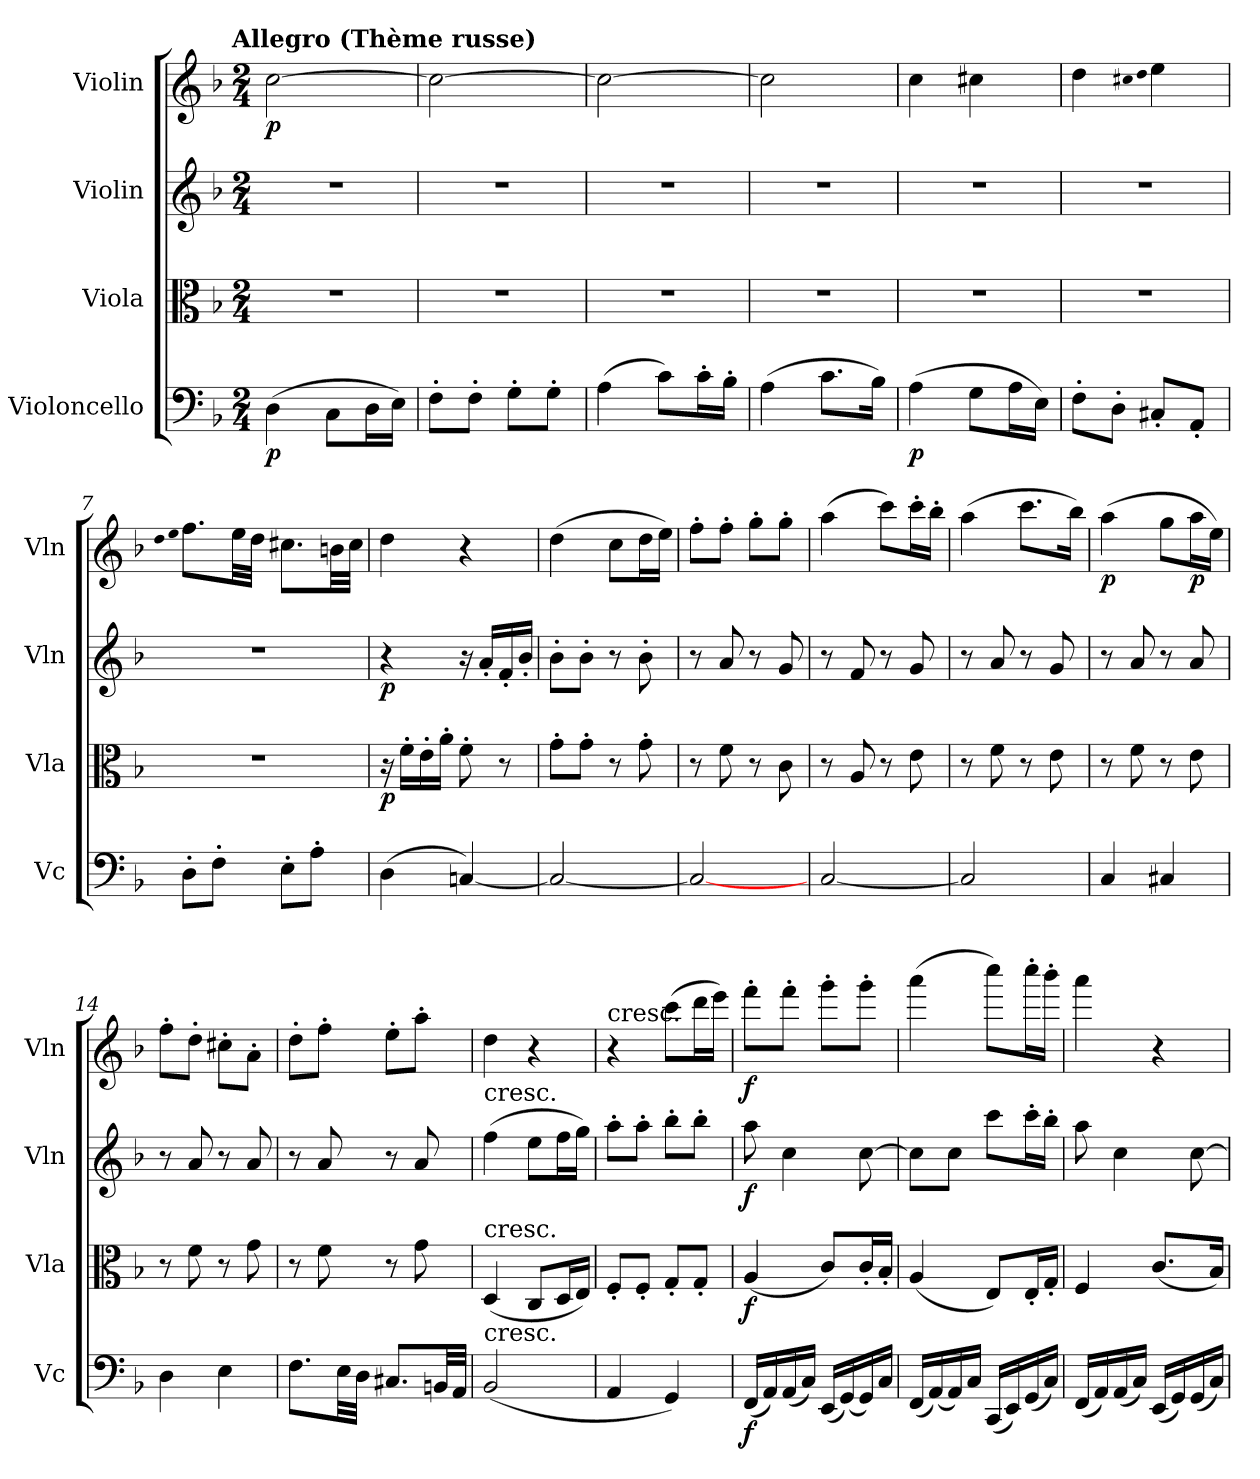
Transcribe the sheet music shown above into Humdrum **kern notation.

**kern	**dynam	**kern	**dynam	**kern	**dynam	**kern	**dynam
*part4	*part4	*part3	*part3	*part2	*part2	*part1	*part1
*staff4	*staff4	*staff3	*staff3	*staff2	*staff2	*staff1	*staff1
*I"Violoncello	*	*I"Viola	*	*I"Violin	*	*I"Violin	*
*I'Vc	*	*I'Vla	*	*I'Vln	*	*I'Vln	*
*clefF4	*	*clefC3	*	*clefG2	*	*clefG2	*
*k[b-]	*	*k[b-]	*	*k[b-]	*	*k[b-]	*
!!LO:TX:omd:t=Allegro (Thème russe)
*M2/4	*	*M2/4	*	*M2/4	*	*M2/4	*
*MM120	*	*MM120	*	*MM120	*	*MM120	*
=1	=1	=1	=1	=1	=1	=1	=1
(4D\	p	2r	.	2r	.	[2cc\	p
8C\L	.	.	.	.	.	.	.
16D\L	.	.	.	.	.	.	.
16E\JJ)	.	.	.	.	.	.	.
=2	=2	=2	=2	=2	=2	=2	=2
8F'\L	.	2r	.	2r	.	2cc\_	.
8F'\J	.	.	.	.	.	.	.
8G'\L	.	.	.	.	.	.	.
8G'\J	.	.	.	.	.	.	.
=3	=3	=3	=3	=3	=3	=3	=3
(4A\	.	2r	.	2r	.	2cc\_	.
8c\L)	.	.	.	.	.	.	.
16c'\L	.	.	.	.	.	.	.
16B-'\JJ	.	.	.	.	.	.	.
=4	=4	=4	=4	=4	=4	=4	=4
(4A\	.	2r	.	2r	.	2cc\]	.
8.c\L	.	.	.	.	.	.	.
16B-\Jk)	.	.	.	.	.	.	.
=5	=5	=5	=5	=5	=5	=5	=5
(4A\	p	2r	.	2r	.	4cc\	.
8G\L	.	.	.	.	.	4cc#X\	.
16A\L	.	.	.	.	.	.	.
16E\JJ)	.	.	.	.	.	.	.
=6	=6	=6	=6	=6	=6	=6	=6
8F'\L	.	2r	.	2r	.	4dd\	.
8D'\J	.	.	.	.	.	.	.
.	.	.	.	.	.	qcc#X	.
.	.	.	.	.	.	qdd	.
8C#X'/L	.	.	.	.	.	4ee\	.
8AA'/J	.	.	.	.	.	.	.
=7	=7	=7	=7	=7	=7	=7	=7
.	.	.	.	.	.	qdd	.
.	.	.	.	.	.	qee	.
8D'\L	.	2r	.	2r	.	8.ff\L	.
8F'\J	.	.	.	.	.	.	.
.	.	.	.	.	.	32ee\LL	.
.	.	.	.	.	.	32dd\JJJ	.
8E'\L	.	.	.	.	.	8.cc#X\L	.
8A'\J	.	.	.	.	.	.	.
.	.	.	.	.	.	32bn\LL	.
.	.	.	.	.	.	32cc#\JJJ	.
=8	=8	=8	=8	=8	=8	=8	=8
(4D\	.	16r	p	4r	p	4dd\	.
.	.	16f'\LL	.	.	.	.	.
.	.	16e'\	.	.	.	.	.
.	.	16a'\JJ	.	.	.	.	.
[4Cn/)	.	8f'\	.	16r	.	4r	.
.	.	.	.	16a'/LL	.	.	.
.	.	8r	.	16f'/	.	.	.
.	.	.	.	16b-'/JJ	.	.	.
=9	=9	=9	=9	=9	=9	=9	=9
2C/_	.	8g'\L	.	8b-'\L	.	(4dd\	.
.	.	8g'\J	.	8b-'\J	.	.	.
.	.	8r	.	8r	.	8cc\L	.
.	.	8g'\	.	8b-'\	.	16dd\L	.
.	.	.	.	.	.	16ee\JJ)	.
=10	=10	=10	=10	=10	=10	=10	=10
2C/_	.	8r	.	8r	.	8ff'\L	.
.	.	8f\	.	8a/	.	8ff'\J	.
.	.	8r	.	8r	.	8gg'\L	.
.	.	8c\	.	8g/	.	8gg'\J	.
=11	=11	=11	=11	=11	=11	=11	=11
[2C/	.	8r	.	8r	.	(4aa\	.
.	.	8A/	.	8f/	.	.	.
.	.	8r	.	8r	.	8ccc\L)	.
.	.	8e\	.	8g/	.	16ccc'\L	.
.	.	.	.	.	.	16bb-'\JJ	.
=12	=12	=12	=12	=12	=12	=12	=12
2C/]	.	8r	.	8r	.	(4aa\	.
.	.	8f\	.	8a/	.	.	.
.	.	8r	.	8r	.	8.ccc\L	.
.	.	8e\	.	8g/	.	.	.
.	.	.	.	.	.	16bb-\Jk)	.
=13	=13	=13	=13	=13	=13	=13	=13
4C/	.	8r	.	8r	.	(4aa\	p
.	.	8f\	.	8a/	.	.	.
4C#X/	.	8r	.	8r	.	8gg\L	.
.	.	8e\	.	8a/	.	16aa\L	p
.	.	.	.	.	.	16ee\JJ)	.
=14	=14	=14	=14	=14	=14	=14	=14
4D\	.	8r	.	8r	.	8ff'\L	.
.	.	8f\	.	8a/	.	8dd'\J	.
4E\	.	8r	.	8r	.	8cc#X'\L	.
.	.	8g\	.	8a/	.	8a'\J	.
=15	=15	=15	=15	=15	=15	=15	=15
8.F\L	.	8r	.	8r	.	8dd'\L	.
.	.	8f\	.	8a/	.	8ff'\J	.
32E\LL	.	.	.	.	.	.	.
32D\JJJ	.	.	.	.	.	.	.
8.C#X/L	.	8r	.	8r	.	8ee'\L	.
.	.	8g\	.	8a/	.	8aa'\J	.
32BBn/LL	.	.	.	.	.	.	.
32AA/JJJ	.	.	.	.	.	.	.
=16	=16	=16	=16	=16	=16	=16	=16
!	!	!	!	!LO:TX:t=cresc.	!	!	!
!	!	!LO:TX:t=cresc.	!	!	!	!	!
!LO:TX:t=cresc.	!	!	!	!	!	!	!
(2BB-/	.	(4D/	.	(4ff\	.	4dd\	.
.	.	8C/L	.	8ee\L	.	4r	.
.	.	16D/L	.	16ff\L	.	.	.
.	.	16E/JJ)	.	16gg\JJ)	.	.	.
=17	=17	=17	=17	=17	=17	=17	=17
!	!	!	!	!	!	!LO:TX:t=cresc.	!
4AA/	.	8F'/L	.	8aa'\L	.	4r	.
.	.	8F'/J	.	8aa'\J	.	.	.
4GG/)	.	8G'/L	.	8bb-'\L	.	(8ccc\L	.
.	.	8G'/J	.	8bb-'\J	.	16ddd\L	.
.	.	.	.	.	.	16eee\JJ)	.
=18	=18	=18	=18	=18	=18	=18	=18
(16FF/LL	f	(4A/	f	8aa\	f	8fff'\L	f
16AA/)	.	.	.	.	.	.	.
(16AA/	.	.	.	4cc\	.	8fff'\J	.
16C/JJ)	.	.	.	.	.	.	.
(16EE/LL	.	8c/L)	.	.	.	8ggg'\L	.
(16GG/)	.	.	.	.	.	.	.
16GG/)	.	16c'/L	.	[8cc\	.	8ggg'\J	.
16C/JJ	.	16B-'/JJ	.	.	.	.	.
=19	=19	=19	=19	=19	=19	=19	=19
(16FF/LL	.	(4A/	.	8cc\L]	.	(4aaa\	.
(16AA/)	.	.	.	.	.	.	.
16AA/)	.	.	.	8cc\J	.	.	.
16C/JJ	.	.	.	.	.	.	.
(16CC/LL	.	8E/L)	.	8ccc\L	.	8cccc\L)	.
16EE/)	.	.	.	.	.	.	.
(16GG/	.	16E'/L	.	16ccc'\L	.	16cccc'\L	.
16C/JJ)	.	16G'/JJ	.	16bb-'\JJ	.	16bbb-'\JJ	.
=20	=20	=20	=20	=20	=20	=20	=20
(16FF/LL	.	4F/	.	8aa\	.	4aaa\	.
16AA/)	.	.	.	.	.	.	.
(16AA/	.	.	.	4cc\	.	.	.
16C/JJ)	.	.	.	.	.	.	.
(16EE/LL	.	(8.c/L	.	.	.	4r	.
16GG/)	.	.	.	.	.	.	.
(16GG/	.	.	.	[8cc\	.	.	.
16C/JJ)	.	16B-/Jk)	.	.	.	.	.
=	=	=	=	=	=	=	=
*-	*-	*-	*-	*-	*-	*-	*-
